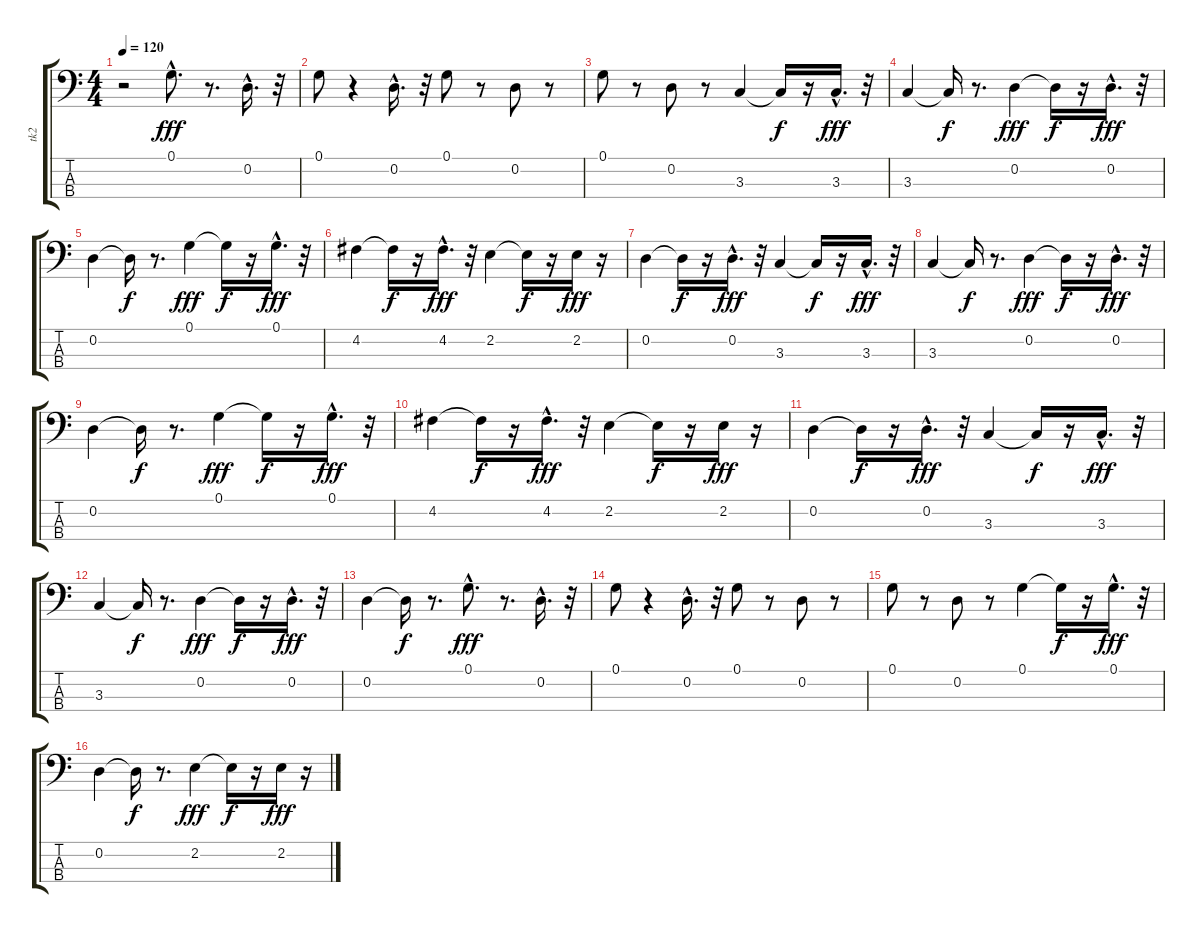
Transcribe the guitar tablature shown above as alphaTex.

\track ("tk2" "tk2") {instrument fretlessbass}
\staff {score tabs}
\tuning (G2 D2 A1 D1) {hide}
\ts (4 4)
\tempo 120
\clef f4
\ks c
r.2{dy fff instrument fretlessbass} 0.1{hac}.8{d balance 8} r.8{d} 0.2{hac}.16{d} r.32 |
0.1.8 r.4 0.2{hac}.16{d} r.32 0.1.8 r.8 0.2.8 r.8 |
0.1.8 r.8 0.2.8 r.8 3.3.4 3.3{t}.16{dy f} r.16 3.3{hac}.16{d dy fff} r.32 |
3.3.4 3.3{t}.16{dy f} r.8{d} 0.2.4{dy fff} 0.2{t}.16{dy f} r.16 0.2{hac}.16{d dy fff} r.32 |
0.2.4 0.2{t}.16{dy f} r.8{d} 0.1.4{dy fff} 0.1{t}.16{dy f} r.16 0.1{hac}.16{d dy fff} r.32 |
4.2.4 4.2{t}.16{dy f} r.16 4.2{hac}.16{d dy fff} r.32 2.2.4 2.2{t}.16{dy f} r.16 2.2.16{dy fff} r.16 |
0.2.4 0.2{t}.16{dy f} r.16 0.2{hac}.16{d dy fff} r.32 3.3.4 3.3{t}.16{dy f} r.16 3.3{hac}.16{d dy fff} r.32 |
3.3.4 3.3{t}.16{dy f} r.8{d} 0.2.4{dy fff} 0.2{t}.16{dy f} r.16 0.2{hac}.16{d dy fff} r.32 |
0.2.4 0.2{t}.16{dy f} r.8{d} 0.1.4{dy fff} 0.1{t}.16{dy f} r.16 0.1{hac}.16{d dy fff} r.32 |
4.2.4 4.2{t}.16{dy f} r.16 4.2{hac}.16{d dy fff} r.32 2.2.4 2.2{t}.16{dy f} r.16 2.2.16{dy fff} r.16 |
0.2.4 0.2{t}.16{dy f} r.16 0.2{hac}.16{d dy fff} r.32 3.3.4 3.3{t}.16{dy f} r.16 3.3{hac}.16{d dy fff} r.32 |
3.3.4 3.3{t}.16{dy f} r.8{d} 0.2.4{dy fff} 0.2{t}.16{dy f} r.16 0.2{hac}.16{d dy fff} r.32 |
0.2.4 0.2{t}.16{dy f} r.8{d} 0.1{hac}.8{d dy fff} r.8{d} 0.2{hac}.16{d} r.32 |
0.1.8 r.4 0.2{hac}.16{d} r.32 0.1.8 r.8 0.2.8 r.8 |
0.1.8 r.8 0.2.8 r.8 0.1.4 0.1{t}.16{dy f} r.16 0.1{hac}.16{d dy fff} r.32 |
0.2.4 0.2{t}.16{dy f} r.8{d} 2.2.4{dy fff} 2.2{t}.16{dy f} r.16 2.2.16{dy fff} r.16
